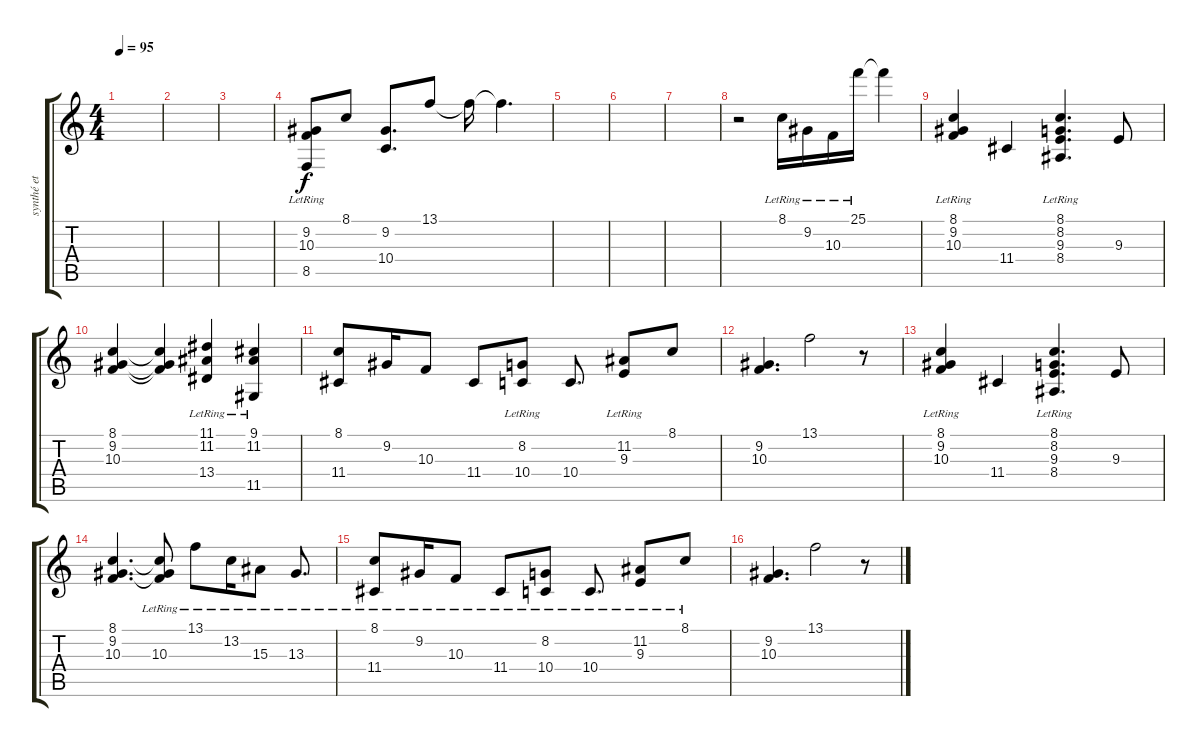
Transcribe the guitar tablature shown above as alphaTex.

\track ("synthé et effet" "synthé et ") {instrument pad1newage}
\staff {score tabs}
\tuning (E4 B3 G3 D3 A2 E2) {hide}
\ts (4 4)
\tempo 95
\clef g2
\ks c
|
|
|
(9.2 10.3{lr} 8.5{lr}).8 8.1.8 (9.2 10.4).8{d} 13.1.8 13.1{t}.16 13.1{t}.4{d} |
|
|
|
r.2 8.1{lr}.16 9.2{lr}.16 10.3{lr}.16 25.1{lr}.16 25.1{t}.4 |
(8.1{lr} 9.2{lr} 10.3{lr}).4 11.4.4 (8.1{lr} 8.2{lr} 9.3{lr} 8.4{lr}).4{d} 9.3.8 |
(8.1 9.2 10.3).4 (8.1{t} 9.2{t} 10.3{t}).4 (11.1 11.2 13.4{lr}).4 (9.1 11.2 11.5{lr}).4 |
(8.1 11.4).8 9.2.16 10.3.8 11.4.8 (8.2 10.4{lr}).8 10.4.8{d} (11.2 9.3{lr}).8 8.1.8 |
(9.2 10.3).4{d} 13.1.2 r.8 |
(8.1{lr} 9.2{lr} 10.3{lr}).4 11.4.4 (8.1{lr} 8.2{lr} 9.3{lr} 8.4{lr}).4{d} 9.3.8 |
(8.1 9.2 10.3).4{d} (8.1{t} 9.2{t} 10.3{lr}).8 13.1{lr}.8 13.2{lr}.16 15.3{lr}.8 13.3{lr}.8{d} |
(8.1{lr} 11.4{lr}).8 9.2{lr}.16 10.3{lr}.8 11.4{lr}.8 (8.2{lr} 10.4{lr}).8 10.4{lr}.8{d} (11.2{lr} 9.3{lr}).8 8.1{lr}.8 |
(9.2 10.3).4{d} 13.1.2 r.8
